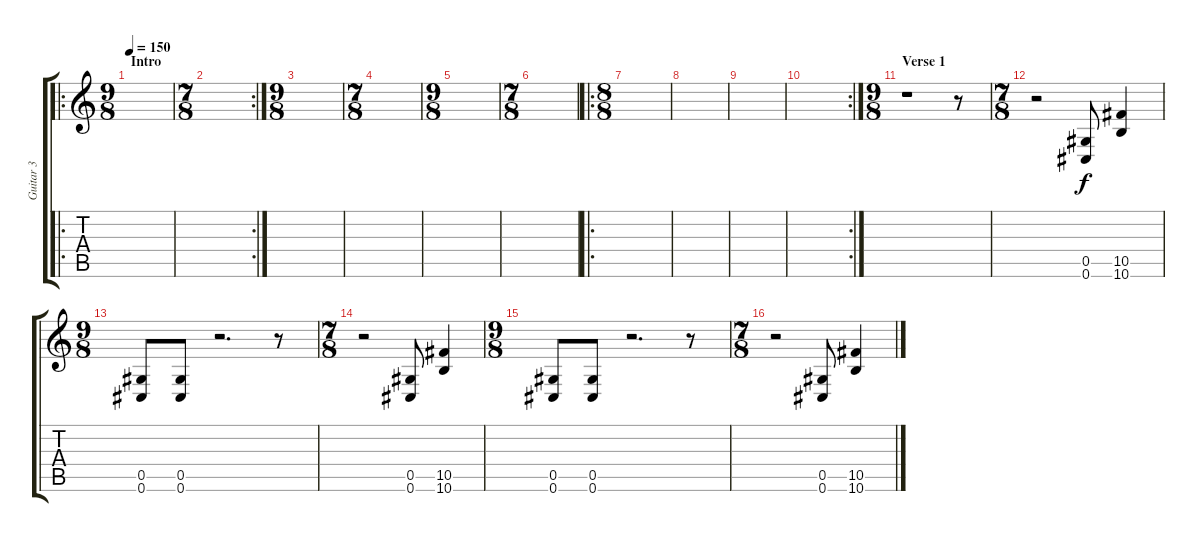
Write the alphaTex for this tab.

\track ("Guitar 3" "Guitar 3") {instrument distortionguitar}
\staff {score tabs}
\tuning (Eb4 Bb3 Gb3 Db3 Ab2 Db2) {hide}
\ro
\ts (9 8)
\section ("" "Intro")
\tempo 150
\clef g2
\ks c
|
\rc 2
\ts (7 8)
|
\ts (9 8)
|
\ts (7 8)
|
\ts (9 8)
|
\ts (7 8)
|
\ro
\ts (8 8)
|
|
|
\rc 2
|
\ts (9 8)
\section ("" "Verse 1")
r.1 r.8 |
\ts (7 8)
r.2 (0.5 0.6).8 (10.5 10.6).4 |
\ts (9 8)
(0.5 0.6).8 (0.5 0.6).8 r.2{d} r.8 |
\ts (7 8)
r.2 (0.5 0.6).8 (10.5 10.6).4 |
\ts (9 8)
(0.5 0.6).8 (0.5 0.6).8 r.2{d} r.8 |
\ts (7 8)
r.2 (0.5 0.6).8 (10.5 10.6).4
